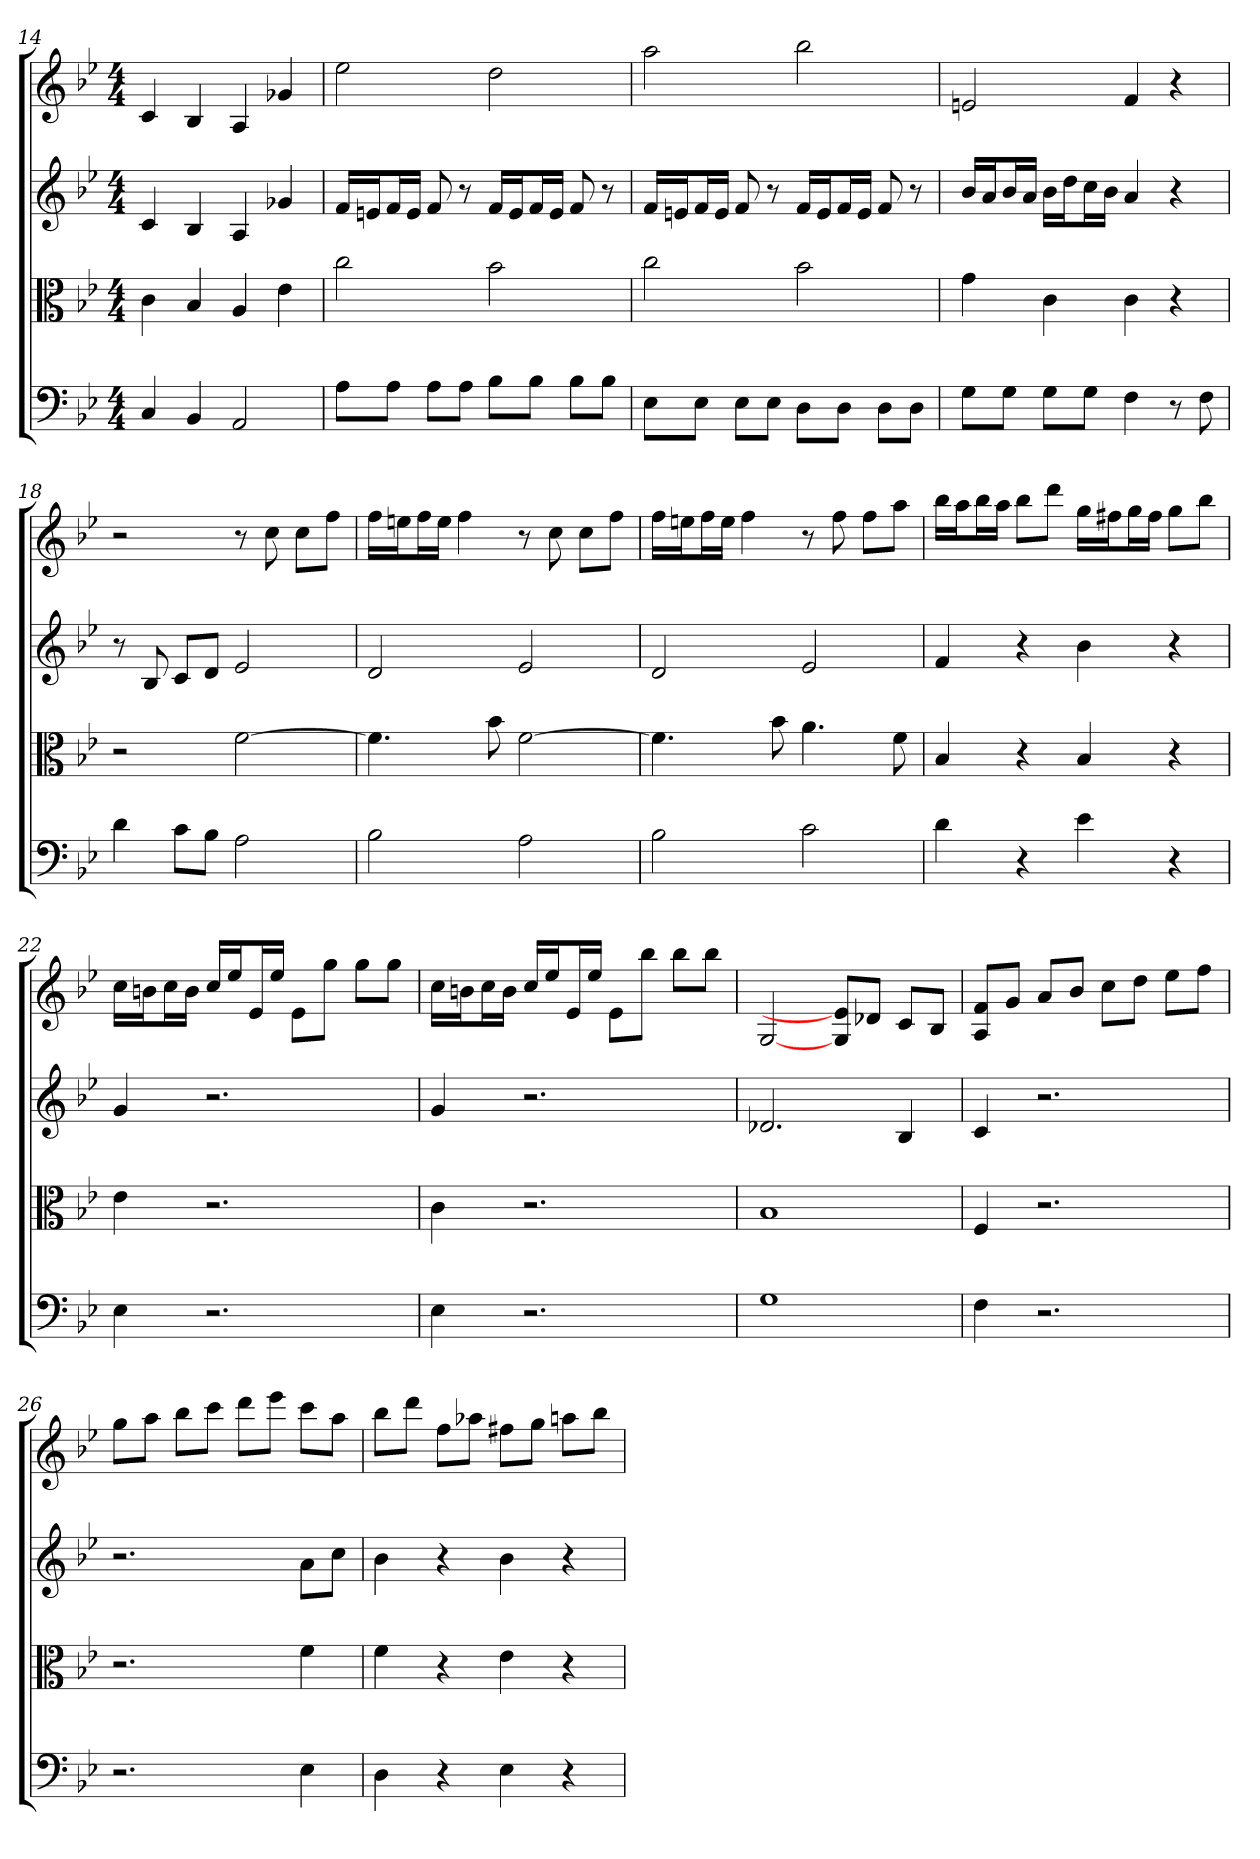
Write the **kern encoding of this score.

**kern	**kern	**kern	**kern
*part4	*part3	*part2	*part1
*staff4	*staff3	*staff2	*staff1
*clefF4	*clefC3	*	*
*k[b-e-]	*k[b-e-]	*k[b-e-]	*k[b-e-]
*g:	*g:	*g:	*g:
*M4/4	*M4/4	*M4/4	*M4/4
=14	=14	=14	=14
4C	4c	4c	4c
4BB-	4B-	4B-	4B-
2AA	4A	4A	4A
.	4e-	4g-X	4g-X
=15	=15	=15	=15
8A\L	2cc	16fLL	2ee-
.	.	16enJ	.
8A\J	.	16fL	.
.	.	16eJJ	.
8A\L	.	8f	.
8A\J	.	8r	.
8B-\L	2b-	16fLL	2dd
.	.	16eJ	.
8B-\J	.	16fL	.
.	.	16eJJ	.
8B-\L	.	8f	.
8B-\J	.	8r	.
=16	=16	=16	=16
8E-\L	2cc	16fLL	2aa
.	.	16enJ	.
8E-\J	.	16fL	.
.	.	16eJJ	.
8E-\L	.	8f	.
8E-\J	.	8r	.
8D\L	2b-	16fLL	2bb-
.	.	16eJ	.
8D\J	.	16fL	.
.	.	16eJJ	.
8D\L	.	8f	.
8D\J	.	8r	.
=17	=17	=17	=17
8G\L	4g	16b-LL	2en
.	.	16aJ	.
8G\J	.	16b-L	.
.	.	16aJJ	.
8G\L	4c	16b-LL	.
.	.	16ddJ	.
8G\J	.	16ccL	.
.	.	16b-JJ	.
4F	4c	4a	4f
8r	4r	4r	4r
8F	.	.	.
=18	=18	=18	=18
4d	2r	8r	2r
.	.	8B-	.
8c\L	.	8cL	.
8B-\J	.	8dJ	.
2A	[2f	2e-	8r
.	.	.	8cc
.	.	.	8ccL
.	.	.	8ffJ
=19	=19	=19	=19
2B-	4.f]	2d	16ffLL
.	.	.	16eenJ
.	.	.	16ffL
.	.	.	16eeJJ
.	.	.	4ff
.	8b-	.	.
2A	[2f	2e-	8r
.	.	.	8cc
.	.	.	8ccL
.	.	.	8ffJ
=20	=20	=20	=20
2B-	4.f]	2d	16ffLL
.	.	.	16eenJ
.	.	.	16ffL
.	.	.	16eeJJ
.	.	.	4ff
.	8b-	.	.
2c	4.a	2e-	8r
.	.	.	8ff
.	.	.	8ffL
.	8f	.	8aaJ
=21	=21	=21	=21
4d	4B-	4f	16bb-LL
.	.	.	16aaJ
.	.	.	16bb-L
.	.	.	16aaJJ
4r	4r	4r	8bb-L
.	.	.	8dddJ
4e-	4B-	4b-	16ggLL
.	.	.	16ff#XJ
.	.	.	16ggL
.	.	.	16ff#JJ
4r	4r	4r	8ggL
.	.	.	8bb-J
=22	=22	=22	=22
4E-	4e-	4g	16ccLL
.	.	.	16bnJ
.	.	.	16ccL
.	.	.	16bJJ
2.r	2.r	2.r	16ccLL
.	.	.	16ee-J
.	.	.	16e-L
.	.	.	16ee-JJ
.	.	.	8e-L
.	.	.	8ggJ
.	.	.	8ggL
.	.	.	8ggJ
=23	=23	=23	=23
4E-	4c	4g	16ccLL
.	.	.	16bnJ
.	.	.	16ccL
.	.	.	16bJJ
2.r	2.r	2.r	16ccLL
.	.	.	16ee-J
.	.	.	16e-L
.	.	.	16ee-JJ
.	.	.	8e-L
.	.	.	8bb-J
.	.	.	8bb-L
.	.	.	8bb-J
=24	=24	=24	=24
1G	1B-	2.d-X	[2G
.	.	.	8G 8e]L
.	.	.	8d-XJ
.	.	4B-	8cL
.	.	.	8B-J
=25	=25	=25	=25
4F	4F	4c	8A 8fL
.	.	.	8gJ
2.r	2.r	2.r	8aL
.	.	.	8b-J
.	.	.	8ccL
.	.	.	8ddJ
.	.	.	8ee-L
.	.	.	8ffJ
=26	=26	=26	=26
2.r	2.r	2.r	8ggL
.	.	.	8aaJ
.	.	.	8bb-L
.	.	.	8cccJ
.	.	.	8dddL
.	.	.	8eee-J
4E-	4f	8aL	8cccL
.	.	8ccJ	8aaJ
=27	=27	=27	=27
4D	4f	4b-	8bb-L
.	.	.	8dddJ
4r	4r	4r	8ffL
.	.	.	8aa-XJ
4E-	4e-	4b-	8ff#XL
.	.	.	8ggJ
4r	4r	4r	8aanL
.	.	.	8bb-J
=	=	=	=
*-	*-	*-	*-
